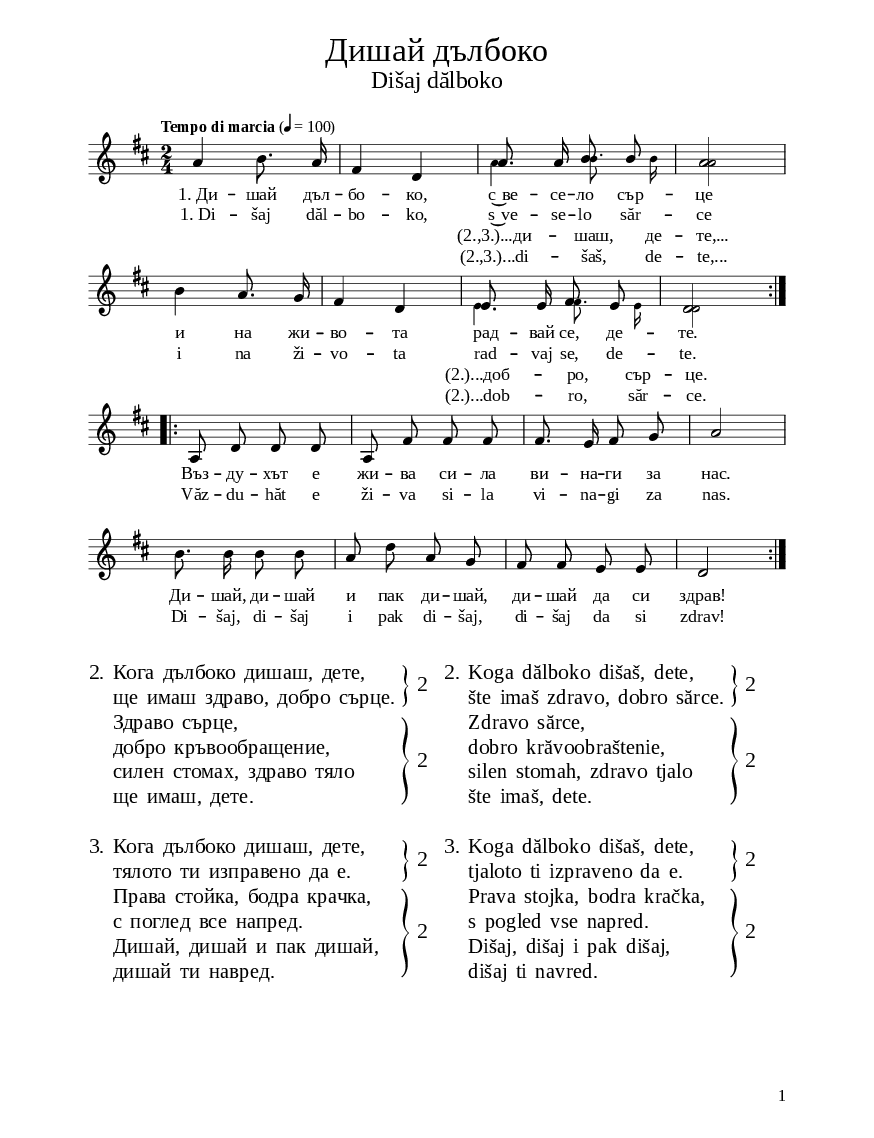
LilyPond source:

\version "2.24.1"

\include "include/globals.ily"

"rightBraces063" = \markup {
  \column {
    % repeat braces
    \translate #'(0 . -0.7 )
    \right-brace #20

    \translate #'(0 . -3.9 )
    \right-brace #42

    \translate #'(0 . -5.4 )
    \right-brace #20

    \translate #'(0 . -5.0 )
    \right-brace #43
  }
  \column {
    % repeat numbers
    \translate #'(0 . -1.2 )
    2

    \translate #'(0 . -4.5 )
    2

    \translate #'(0 . -9.5 )
    2

    \translate #'(0 . -7.0 )
    2
  }
}

\bookpart {
  \label #'ref063
  \tocItem \markup "Дишай дълбоко – Dišaj dălboko"
  \include "include/bookpart-paper.ily"
  \score {
    \include "include/score-layout.ily"

    <<
      \new Voice = "mainVoice" \absolute  {
        \clef treble
        \key d \major
        \time 2/4
        \tempoFunc "Tempo di marcia" 4 "100"
        \autoBeamOff

        a'4 b'8. a'16 | fis'4 d' | \noBreak

        <<
          % now temporary add a second voice
          {
            \voiceTwo % this voice is in the same context as parent
            \stemUp a'8. a'16 b'8 b' | a'2 \stemNeutral
          }
          \new Voice = "tempVoice1" {
            % this is a new voice context
            \voiceOne \autoBeamOff
            \stemDown \tiny a'4 b'8. b'16 |
            \once \override NoteColumn.force-hshift = #1.2
            a'2 \stemNeutral
          }
        >>
        \oneVoice
        | \break

        b'4 a'8. g'16 | fis'4 d' | \noBreak

        <<
          % now temporary add a new voice
          {
            \voiceTwo % this voice is in the same context as parent
            \stemUp e'8. e'16 fis'8 e' | d'2 \stemNeutral
          }
          \new Voice = "tempVoice2" {
            % this is a new voice context
            \voiceOne \autoBeamOff
            \stemDown \tiny e'4 fis'8. e'16 |
            \once \override NoteColumn.force-hshift = #1.2
            d'2 \stemNeutral
          }
        >>
        \oneVoice
        \bar ":|.|:" | \break
        a8 d' d' d' | a8 fis' fis' fis' | fis'8. e'16 fis'8 g' |  a'2 \break |
        b'8. b'16 b'8 b' | a'8 d'' a' g' |  fis'8 fis'8 e'8 e'8|  d'2 \bar ":|." \break |
      }

      \new Lyrics \lyricsto "mainVoice" {
        "1. Ди" -- шай дъл -- бо -- ко, с~ве -- се -- ло сър -- це
        и на жи -- во -- та рад -- вай се, де -- те.
        Въз -- ду -- хът е жи -- ва си -- ла ви -- на -- ги за нас.
        Ди -- шай, ди -- шай и пак ди -- шай, ди -- шай да си здрав!
      }
      \new Lyrics \lyricsto "mainVoice" {
        "1. Di" -- šaj dăl -- bo -- ko, s~ve -- se -- lo săr -- ce
        i na ži -- vo -- ta rad -- vaj se, de -- te.
        Văz -- du -- hăt e ži -- va si -- la vi -- na -- gi za nas.
        Di -- šaj, di -- šaj i pak di -- šaj, di -- šaj da si zdrav!
      }

      \new Lyrics \lyricsto "tempVoice1" {
        "(2.,3.)...ди" -- шаш, де -- те,...
      }
     \new Lyrics \lyricsto "tempVoice1" {
        "(2.,3.)...di" -- šaš, de -- te,...
      }

      \new Lyrics \lyricsto "tempVoice2" {
        "(2.)...доб" -- ро, сър -- це.
      }
        \new Lyrics \lyricsto "tempVoice2" {
        "(2.)...dob" -- ro, săr -- ce.
      }
    >>

    \header {
      title = \titleFunc "Дишай дълбоко" "Dišaj dălboko"
    }

    \midi{}

  } % score



  \markup \fontsize #bgCoupletFontSize {
    %\hspace #1
    \override #`(baseline-skip . ,bgCoupletBaselineSkip)
    \column {

      \line {   2.  Кога дълбоко дишаш, дете,}

      \line {   "   "ще имаш здраво, добро сърце.}

      \line {   "   "Здраво сърце, }

      \line {   "   "добро кръвообращение,}

      \line {   "   "силен стомах, здраво тяло}

      \line {   "   "ще имаш, дете.}

      \line {   "   "}

      \line {   3. Кога дълбоко дишаш, дете,}

      \line {   "   "тялото ти изправено да е.}

      \line {   "   "Права стойка, бодра крачка,}

      \line {   "   "с поглед все напред.}

      \line {   "   "Дишай, дишай и пак дишай, }

      \line {   "   "дишай ти навред. }
    }
    \"rightBraces063"
    \hspace #1
    \override #`(baseline-skip . ,bgCoupletBaselineSkip)
    \column {

      \line {   2.  Koga dălboko dišaš, dete,}

      \line {   "   "šte imaš zdravo, dobro sărce.}

      \line {   "   "Zdravo sărce, }

      \line {   "   "dobro krăvoobraštenie,}

      \line {   "   "silen stomah, zdravo tjalo}

      \line {   "   "šte imaš, dete.}

      \line {   "   "}

      \line {   3. Koga dălboko dišaš, dete,}

      \line {   "   "tjaloto ti izpraveno da e.}

      \line {   "   "Prava stojka, bodra kračka,}

      \line {   "   "s pogled vse napred.}

      \line {   "   "Dišaj, dišaj i pak dišaj, }

      \line {   "   "dišaj ti navred. }
    } %column
    \"rightBraces063"
  } % markup

  \pageBreak

  % include foreign translation(s) of the song
  \version "2.22.1"

\markup \fill-line { \fontsize #deTitleFontSize "Atme tief" }
\markup \null
\markup \null
\markup \fontsize #deCoupletFontSize {
  \hspace #10
  \override #`(baseline-skip . ,deCoupletBaselineSkip)

  \column {
     \line { " " }


\line { 1. Atme tief mit fröhlichem Herzen,}

\line { "   "und erfreue dich, Kind, am Leben.}

\line { "   "Die Luft ist für uns immer eine lebendige Kraft}

\line { "   "atme, atme und atme wieder,}

\line { "   "atme, auf dass du gesund bleibst!}
 \line { " " }
\line { 2. Wenn du, Kind, tief atmest,}

\line { "   "dann wirst du ein gesundes, gutes Herz haben.}

\line { "   "Ein gesundes Herz, einen guten Kreislauf,}

\line { "   "einen starken Magen, einen starken Körper}

\line { "   "wirst du, Kind, haben.}
 \line { " " }
\line { 3. Wenn du, Kind, tief atmest,}

\line { "   "soll dein Körper aufgerichtet sein!}

\line { "   "Aufrechte Haltung, ein munterer Schritt,}

\line { "   "mit einem Blick immer aufwärts.}

\line { "   "Atme, atme und atme wieder,}

\line { "   "atme du überall.}


           }
       
    }    


} % bookpart
